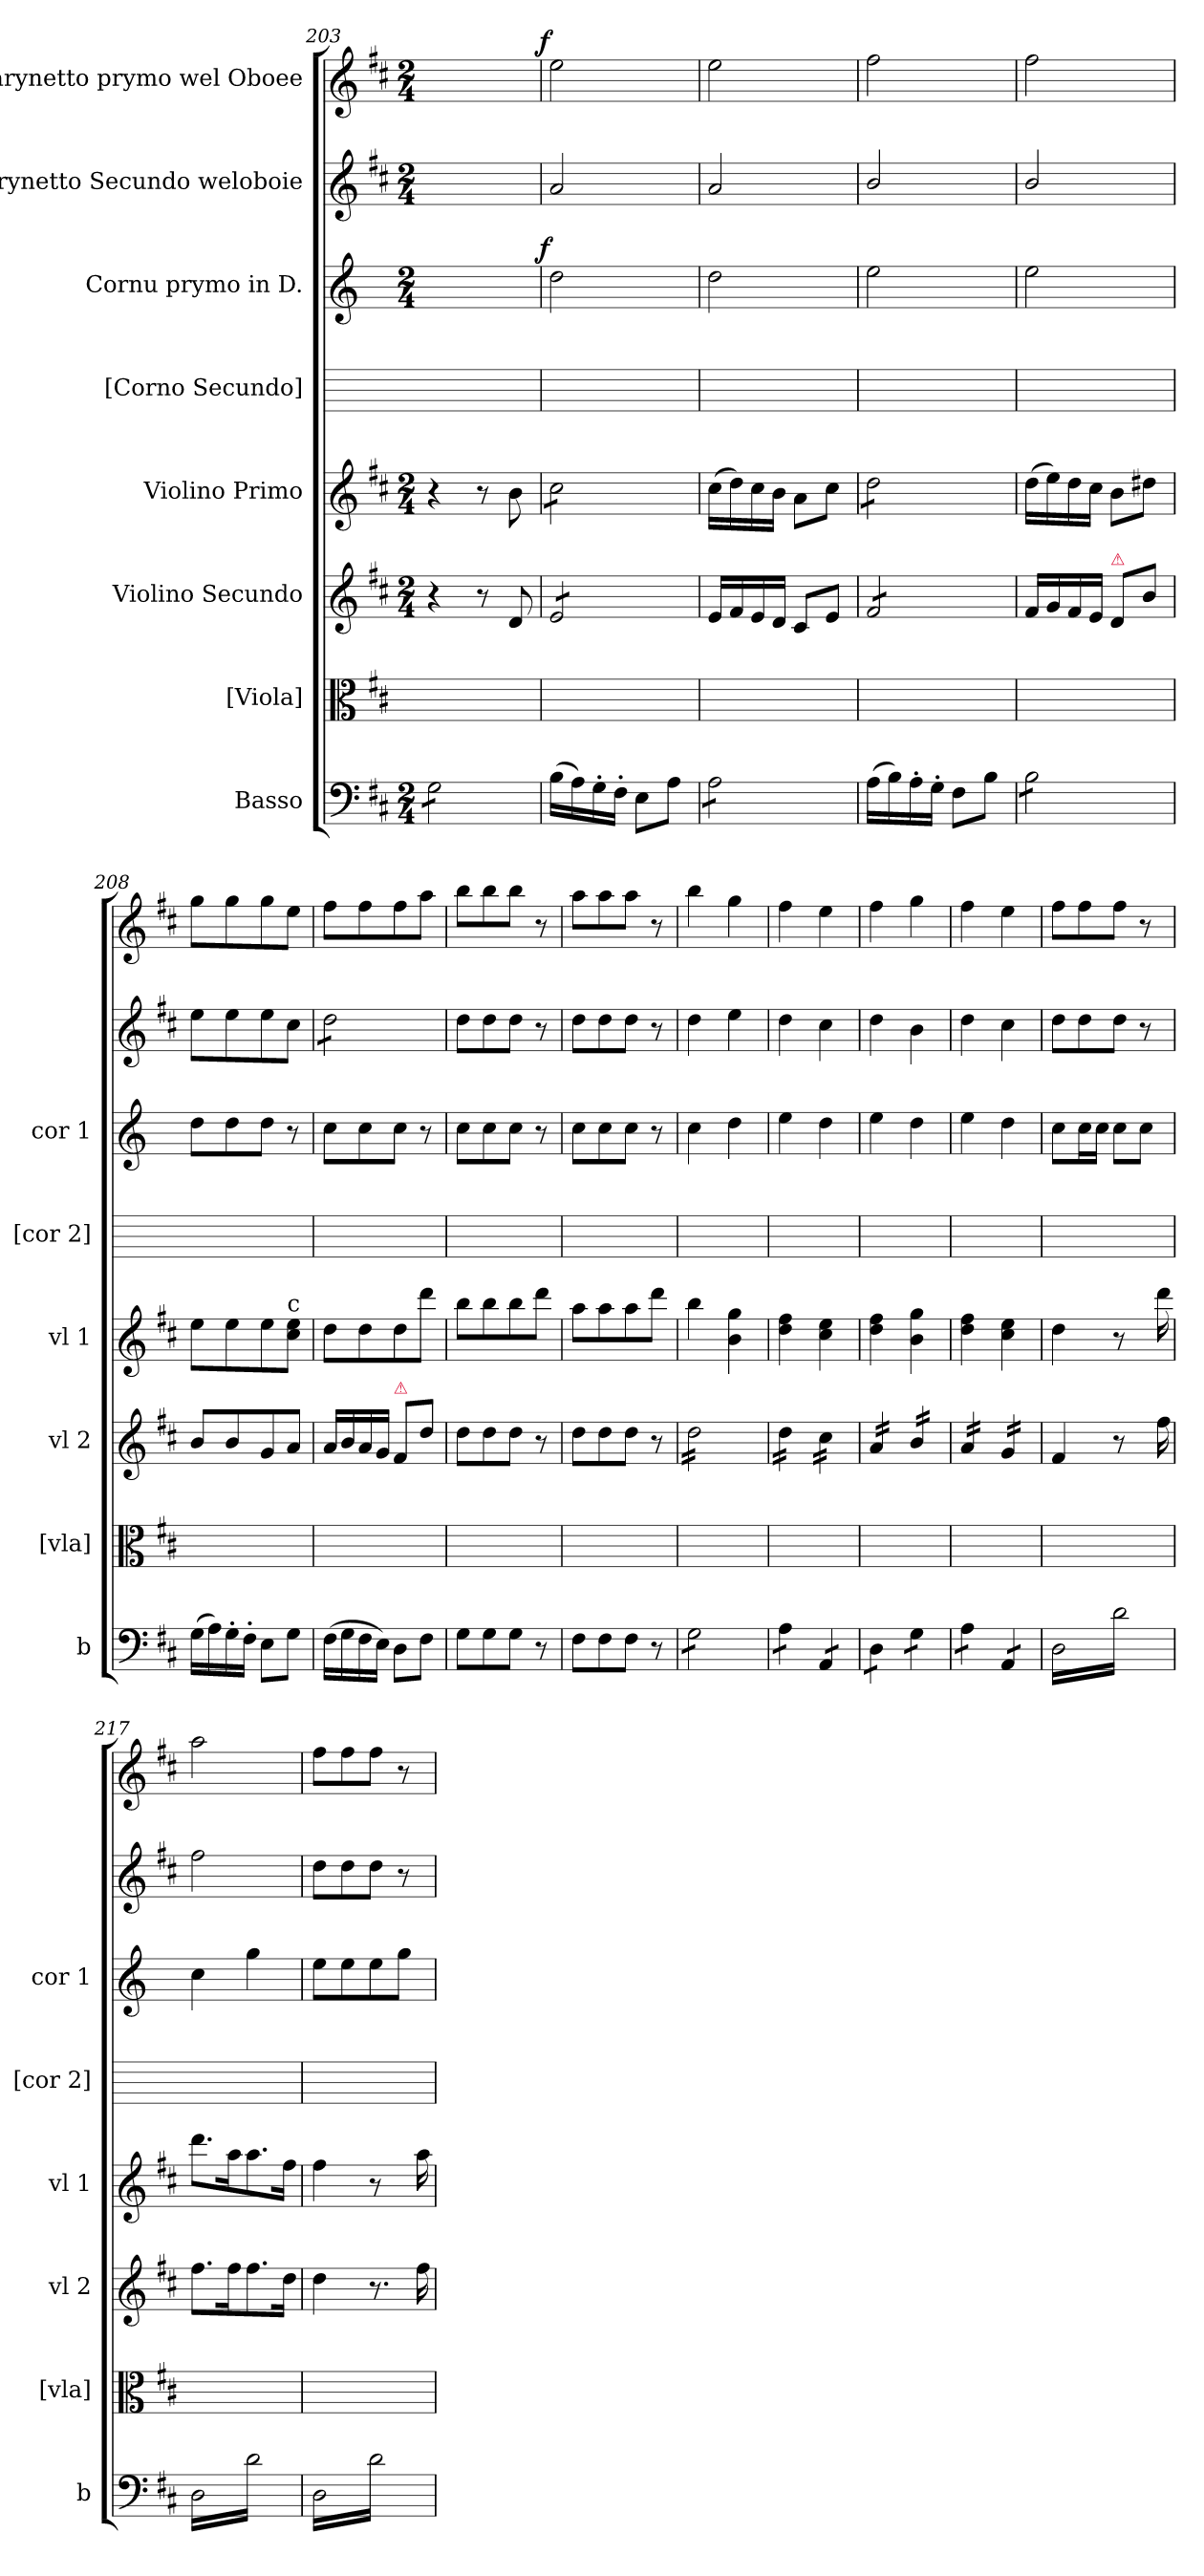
**kern	**dynam	**kern	**kern	**dynam	**kern	**dynam	**kern	**kern	**dynam	**kern	**kern	**dynam
*part8	*part8	*part7	*part6	*part6	*part5	*part5	*part4	*part3	*part3	*part2	*part1	*part1
*staff8	*staff8	*staff7	*staff6	*staff6	*staff5	*staff5	*staff4	*staff3	*staff3	*staff2	*staff1	*staff1
*I"Basso	*	*I"[Viola]	*I"Violino Secundo	*	*I"Violino Primo	*	*I"[Corno Secundo]	*I"Cornu prymo in D.	*	*I"Clarynetto Secundo weloboie	*I"Clarynetto prymo wel Oboee	*
*I'b	*	*I'[vla]	*I'vl 2	*	*I'vl 1	*	*I'[cor 2]	*I'cor 1	*	*	*	*
*clefF4	*	*clefC3	*clefG2	*	*clefG2	*	*	*clefG2	*	*clefG2	*clefG2	*
*	*	*	*	*	*	*	*	*ITrd6c10	*	*	*	*
*k[f#c#]	*	*k[f#c#]	*k[f#c#]	*	*k[f#c#]	*	*	*k[f#c#]	*	*k[f#c#]	*k[f#c#]	*
*M2/4	*	*	*M2/4	*	*M2/4	*	*	*M2/4	*	*M2/4	*M2/4	*
=203	=203	=203	=203	=203	=203	=203	=203	=203	=203	=203	=203	=203
!LO:TX:a:t=Solo Basso	!	!	!	!	!	!	!	!	!	!	!	!
*tremolo	*	*	*	*	*	*	*	*	*	*	*	*
8G\L	.	2ryy	4r	.	4r	.	2ryy	2ryy	.	2ryy	2ryy	.
8G\	.	.	.	.	.	.	.	.	.	.	.	.
8G\	.	.	8r	.	8r	.	.	.	.	.	.	.
!	!	!	!	!	!	!LO:DY:a	!	!	!	!	!	!
8G\J	.	.	8d/	.	8b\	for	.	.	.	.	.	.
*Xtremolo	*	*	*	*	*	*	*	*	*	*	*	*
=204	=204	=204	=204	=204	=204	=204	=204	=204	=204	=204	=204	=204
!	!	!	!	!LO:DY:a:rj	!	!	!	!	!LO:DY:a:rj	!	!	!LO:DY:a:rj
*	*	*	*tremolo	*	*	*	*	*	*	*	*	*
*	*	*	*	*	*tremolo	*	*	*	*	*	*	*
(16B\LL	.	2ryy	8e/L	for.	8cc#\L	.	2ryy	2e\	f	2a/	2ee\	f.
16A\)	.	.	.	.	.	.	.	.	.	.	.	.
16G'\	.	.	8e/	.	8cc#\	.	.	.	.	.	.	.
16F#'\JJ	.	.	.	.	.	.	.	.	.	.	.	.
8E\L	.	.	8e/	.	8cc#\	.	.	.	.	.	.	.
8A\J	.	.	8e/J	.	8cc#\J	.	.	.	.	.	.	.
*	*	*	*	*	*Xtremolo	*	*	*	*	*	*	*
*	*	*	*Xtremolo	*	*	*	*	*	*	*	*	*
=205	=205	=205	=205	=205	=205	=205	=205	=205	=205	=205	=205	=205
*tremolo	*	*	*	*	*	*	*	*	*	*	*	*
8A\L	.	2ryy	16e/LL	.	(16cc#\LL	.	2ryy	2e\	.	2a/	2ee\	.
.	.	.	16f#/	.	16dd\)	.	.	.	.	.	.	.
8A\	.	.	16e/	.	16cc#\	.	.	.	.	.	.	.
.	.	.	16d/JJ	.	16b\JJ	.	.	.	.	.	.	.
8A\	.	.	8c#/L	.	8a\L	.	.	.	.	.	.	.
8A\J	.	.	8e/J	.	8cc#\J	.	.	.	.	.	.	.
*Xtremolo	*	*	*	*	*	*	*	*	*	*	*	*
=206	=206	=206	=206	=206	=206	=206	=206	=206	=206	=206	=206	=206
*	*	*	*tremolo	*	*	*	*	*	*	*	*	*
*	*	*	*	*	*tremolo	*	*	*	*	*	*	*
(16A\LL	.	2ryy	8f#/L	.	8dd\L	.	2ryy	2f#\	.	2b/	2ff#\	.
16B\)	.	.	.	.	.	.	.	.	.	.	.	.
16A'\	.	.	8f#/	.	8dd\	.	.	.	.	.	.	.
16G'\JJ	.	.	.	.	.	.	.	.	.	.	.	.
8F#\L	.	.	8f#/	.	8dd\	.	.	.	.	.	.	.
8B\J	.	.	8f#/J	.	8dd\J	.	.	.	.	.	.	.
*	*	*	*	*	*Xtremolo	*	*	*	*	*	*	*
*	*	*	*Xtremolo	*	*	*	*	*	*	*	*	*
=207	=207	=207	=207	=207	=207	=207	=207	=207	=207	=207	=207	=207
*tremolo	*	*	*	*	*	*	*	*	*	*	*	*
8B\L	.	2ryy	16f#/LL	.	(16dd\LL	.	2ryy	2f#\	.	2b/	2ff#\	.
.	.	.	16g/	.	16ee\)	.	.	.	.	.	.	.
8B\	.	.	16f#/	.	16dd\	.	.	.	.	.	.	.
.	.	.	16e/JJ	.	16cc#\JJ	.	.	.	.	.	.	.
!	!	!	!LO:TX:a:color=crimson:t=⚠	!	!	!	!	!	!	!	!	!
8B\	.	.	8d/L	.	8b\L	.	.	.	.	.	.	.
8B\J	.	.	8b\J	.	8dd#X\J	.	.	.	.	.	.	.
*Xtremolo	*	*	*	*	*	*	*	*	*	*	*	*
=208	=208	=208	=208	=208	=208	=208	=208	=208	=208	=208	=208	=208
(16G\LL	.	2ryy	8b/L	.	8ee\L	.	2ryy	8e\L	.	8ee\L	8gg\L	.
16A\)	.	.	.	.	.	.	.	.	.	.	.	.
16G'\	.	.	8b/	.	8ee\	.	.	8e\	.	8ee\	8gg\	.
16F#'\JJ	.	.	.	.	.	.	.	.	.	.	.	.
8E\L	.	.	8g/	.	8ee\	.	.	8e\J	.	8ee\	8gg\	.
!	!	!	!	!	!LO:TX:a:t=c	!	!	!	!	!	!	!
8G\J	.	.	8a/J	.	8cc#\ 8ee\J	.	.	8r	.	8cc#\J	8ee\J	.
=209	=209	=209	=209	=209	=209	=209	=209	=209	=209	=209	=209	=209
*	*	*	*	*	*	*	*	*	*	*tremolo	*	*
(16F#\LL	.	2ryy	16a/LL	.	8dd\L	.	2ryy	8d\L	.	8dd\L	8ff#\L	.
16G\	.	.	16b/	.	.	.	.	.	.	.	.	.
16F#\	.	.	16a/	.	8dd\	.	.	8d\	.	8dd\	8ff#\	.
16E\JJ)	.	.	16g/JJ	.	.	.	.	.	.	.	.	.
!	!	!	!LO:TX:a:color=crimson:t=⚠	!	!	!	!	!	!	!	!	!
8D\L	.	.	8f#/L	.	8dd\	.	.	8d\J	.	8dd\	8ff#\	.
8F#\J	.	.	8dd\J	.	8ddd\J	.	.	8r	.	8dd\J	8aa\J	.
*	*	*	*	*	*	*	*	*	*	*Xtremolo	*	*
=210	=210	=210	=210	=210	=210	=210	=210	=210	=210	=210	=210	=210
8G\L	.	2ryy	8dd\L	.	8bb\L	.	2ryy	8d\L	.	8dd\L	8bb\L	.
8G\	.	.	8dd\	.	8bb\	.	.	8d\	.	8dd\	8bb\	.
8G\J	.	.	8dd\J	.	8bb\	.	.	8d\J	.	8dd\J	8bb\J	.
8r	.	.	8r	.	8ddd\J	.	.	8r	.	8r	8r	.
=211	=211	=211	=211	=211	=211	=211	=211	=211	=211	=211	=211	=211
8F#\L	.	2ryy	8dd\L	.	8aa\L	.	2ryy	8d\L	.	8dd\L	8aa\L	.
8F#\	.	.	8dd\	.	8aa\	.	.	8d\	.	8dd\	8aa\	.
8F#\J	.	.	8dd\J	.	8aa\	.	.	8d\J	.	8dd\J	8aa\J	.
8r	.	.	8r	.	8ddd\J	.	.	8r	.	8r	8r	.
=212	=212	=212	=212	=212	=212	=212	=212	=212	=212	=212	=212	=212
*tremolo	*	*	*	*	*	*	*	*	*	*	*	*
*	*	*	*tremolo	*	*	*	*	*	*	*	*	*
8G\L	.	2ryy	16dd\LL	.	4bb\	.	2ryy	4d\	.	4dd\	4bb\	.
.	.	.	16dd\	.	.	.	.	.	.	.	.	.
8G\	.	.	16dd\	.	.	.	.	.	.	.	.	.
.	.	.	16dd\	.	.	.	.	.	.	.	.	.
8G\	.	.	16dd\	.	4b\ 4gg\	.	.	4e\	.	4ee\	4gg\	.
.	.	.	16dd\	.	.	.	.	.	.	.	.	.
8G\J	.	.	16dd\	.	.	.	.	.	.	.	.	.
.	.	.	16dd\JJ	.	.	.	.	.	.	.	.	.
=213	=213	=213	=213	=213	=213	=213	=213	=213	=213	=213	=213	=213
8A\L	.	2ryy	16dd\LL	.	4dd\ 4ff#\	.	2ryy	4f#\	.	4dd\	4ff#\	.
.	.	.	16dd\	.	.	.	.	.	.	.	.	.
8A\J	.	.	16dd\	.	.	.	.	.	.	.	.	.
.	.	.	16dd\JJ	.	.	.	.	.	.	.	.	.
8AA/L	.	.	16cc#\LL	.	4cc#\ 4ee\	.	.	4e\	.	4cc#\	4ee\	.
.	.	.	16cc#\	.	.	.	.	.	.	.	.	.
8AA/J	.	.	16cc#\	.	.	.	.	.	.	.	.	.
.	.	.	16cc#\JJ	.	.	.	.	.	.	.	.	.
=214	=214	=214	=214	=214	=214	=214	=214	=214	=214	=214	=214	=214
8D\L	.	2ryy	16a/LL	.	4dd\ 4ff#\	.	2ryy	4f#\	.	4dd\	4ff#\	.
.	.	.	16a/	.	.	.	.	.	.	.	.	.
8D\J	.	.	16a/	.	.	.	.	.	.	.	.	.
.	.	.	16a/JJ	.	.	.	.	.	.	.	.	.
8G\L	.	.	16b/LL	.	4b\ 4gg\	.	.	4e\	.	4b\	4gg\	.
.	.	.	16b/	.	.	.	.	.	.	.	.	.
8G\J	.	.	16b/	.	.	.	.	.	.	.	.	.
.	.	.	16b/JJ	.	.	.	.	.	.	.	.	.
=215	=215	=215	=215	=215	=215	=215	=215	=215	=215	=215	=215	=215
8A\L	.	2ryy	16a/LL	.	4dd\ 4ff#\	.	2ryy	4f#\	.	4dd\	4ff#\	.
.	.	.	16a/	.	.	.	.	.	.	.	.	.
8A\J	.	.	16a/	.	.	.	.	.	.	.	.	.
.	.	.	16a/JJ	.	.	.	.	.	.	.	.	.
8AA/L	.	.	16g/LL	.	4cc#\ 4ee\	.	.	4e\	.	4cc#\	4ee\	.
.	.	.	16g/	.	.	.	.	.	.	.	.	.
8AA/J	.	.	16g/	.	.	.	.	.	.	.	.	.
.	.	.	16g/JJ	.	.	.	.	.	.	.	.	.
*	*	*	*Xtremolo	*	*	*	*	*	*	*	*	*
=216	=216	=216	=216	=216	=216	=216	=216	=216	=216	=216	=216	=216
16D\LL	for.	2ryy	4f#/	.	4dd\	.	2ryy	8d\L	.	8dd\L	8ff#\L	.
16d\	.	.	.	.	.	.	.	.	.	.	.	.
16D\	.	.	.	.	.	.	.	16d\L	.	8dd\	8ff#\	.
16d\	.	.	.	.	.	.	.	16d\JJ	.	.	.	.
!	!	!	!LO:N:vis=8	!	!LO:N:vis=8	!	!	!	!	!	!	!
16D\	.	.	8.r	.	8.r	.	.	8d\L	.	8dd\J	8ff#\J	.
16d\	.	.	.	.	.	.	.	.	.	.	.	.
16D\	.	.	.	.	.	.	.	8d\J	.	8r	8r	.
16d\JJ	.	.	16ff#\	.	16ddd\	.	.	.	.	.	.	.
=217	=217	=217	=217	=217	=217	=217	=217	=217	=217	=217	=217	=217
16D\LL	.	2ryy	8.ff#\L	.	8.ddd\L	.	2ryy	4d\	.	2ff#\	2aa\	.
16d\	.	.	.	.	.	.	.	.	.	.	.	.
16D\	.	.	.	.	.	.	.	.	.	.	.	.
16d\	.	.	16ff#\K	.	16aa\K	.	.	.	.	.	.	.
16D\	.	.	8.ff#\	.	8.aa\	.	.	4a\	.	.	.	.
16d\	.	.	.	.	.	.	.	.	.	.	.	.
16D\	.	.	.	.	.	.	.	.	.	.	.	.
16d\JJ	.	.	16dd\Jk	.	16ff#\Jk	.	.	.	.	.	.	.
=218	=218	=218	=218	=218	=218	=218	=218	=218	=218	=218	=218	=218
16D\LL	.	2ryy	4dd\	.	4ff#\	.	2ryy	8f#\L	.	8dd\L	8ff#\L	.
16d\	.	.	.	.	.	.	.	.	.	.	.	.
16D\	.	.	.	.	.	.	.	8f#\	.	8dd\	8ff#\	.
16d\	.	.	.	.	.	.	.	.	.	.	.	.
!	!	!	!	!	!LO:N:vis=8	!	!	!	!	!	!	!
16D\	.	.	8.r	.	8.r	.	.	8f#\	.	8dd\J	8ff#\J	.
16d\	.	.	.	.	.	.	.	.	.	.	.	.
16D\	.	.	.	.	.	.	.	8a\J	.	8r	8r	.
16d\JJ	.	.	16ff#\	.	16aa\	.	.	.	.	.	.	.
*Xtremolo	*	*	*	*	*	*	*	*	*	*	*	*
.	.	.	.	.	.	.	.	.	.	.	.	.
.	.	.	.	.	.	.	.	.	.	.	.	.
.	.	.	.	.	.	.	.	.	.	.	.	.
.	.	.	.	.	.	.	.	.	.	.	.	.
=	=	=	=	=	=	=	=	=	=	=	=	=
*-	*-	*-	*-	*-	*-	*-	*-	*-	*-	*-	*-	*-
